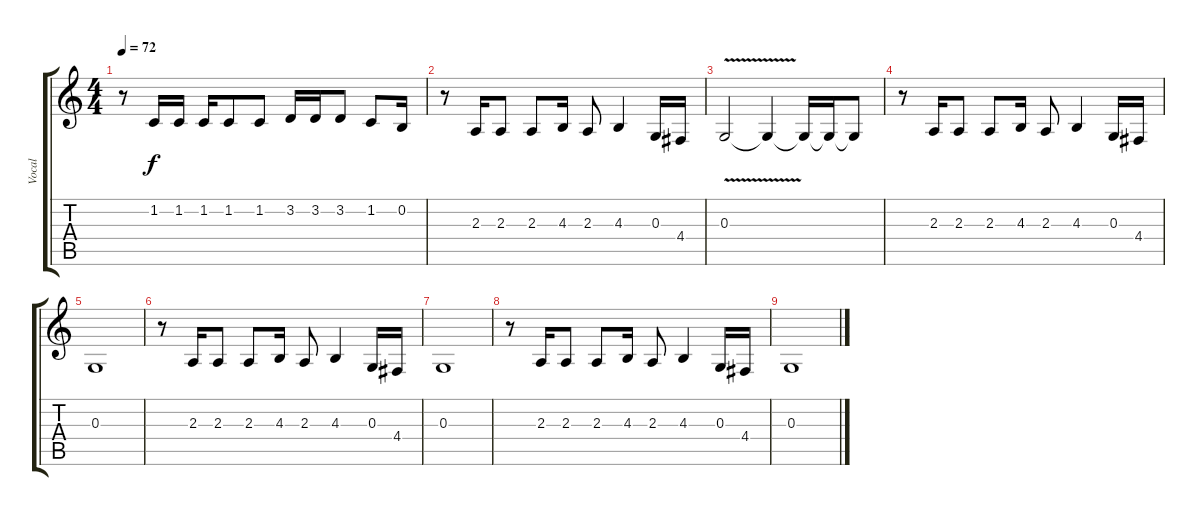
\track ("Vocal" "Vocal") {instrument flute}
\staff {score tabs}
\tuning (E4 B3 G3 D3 A2 E2) {hide}
\ts (4 4)
\tempo 72
\clef g2
\ks c
r.8{dy f} 1.2.16 1.2.16 1.2.16 1.2.8 1.2.8 3.2.16 3.2.16 3.2.8 1.2.8 0.2.16 |
r.8 2.3.16 2.3.8 2.3.8 4.3.16 2.3.8 4.3.4 0.3.16 4.4.16 |
0.3{v}.2 0.3{t}.4 0.3{t}.16 0.3{t}.16 0.3{t}.8 |
r.8 2.3.16 2.3.8 2.3.8 4.3.16 2.3.8 4.3.4 0.3.16 4.4.16 |
0.3.1 |
r.8 2.3.16 2.3.8 2.3.8 4.3.16 2.3.8 4.3.4 0.3.16 4.4.16 |
0.3.1 |
r.8 2.3.16 2.3.8 2.3.8 4.3.16 2.3.8 4.3.4 0.3.16 4.4.16 |
0.3.1
